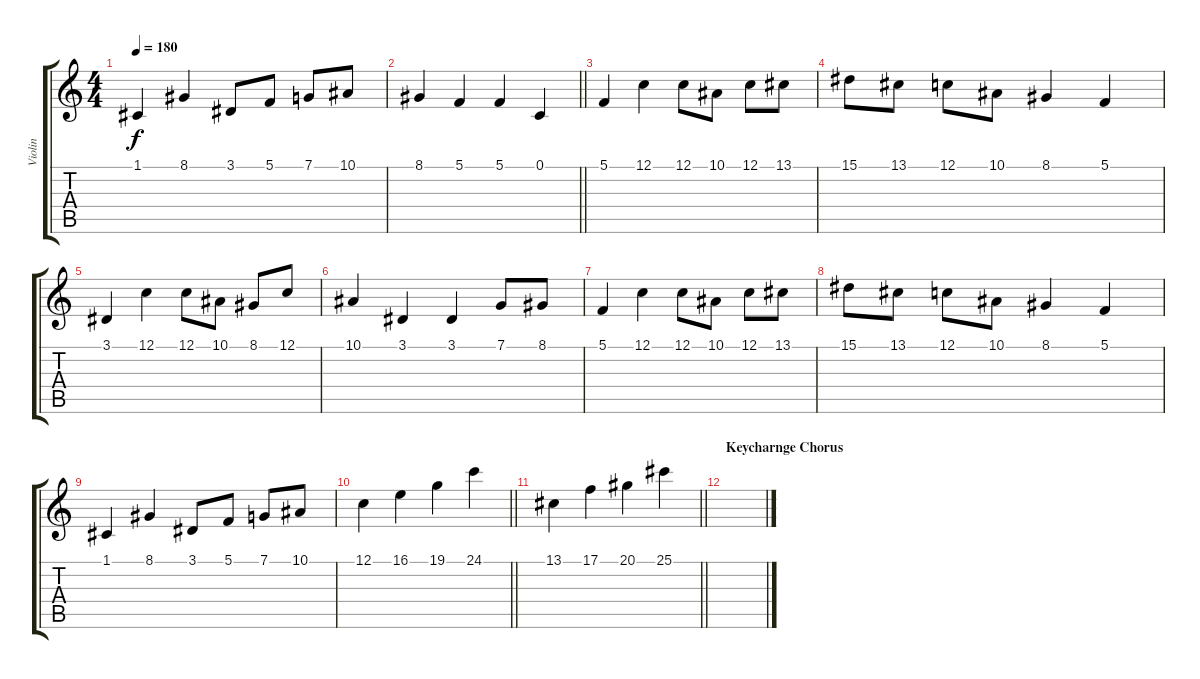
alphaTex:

\track ("Violin" "Violin") {instrument violin}
\staff {score tabs}
\tuning (C4 G3 Eb3 Bb2 F2 C2) {hide}
\ts (4 4)
\tempo 180
\clef g2
\ks c
1.1.4{dy f} 8.1.4 3.1.8 5.1.8 7.1.8 10.1.8 |
\barLineRight lightlight
8.1.4 5.1.4 5.1.4 0.1.4 |
5.1.4 12.1.4 12.1.8 10.1.8 12.1.8 13.1.8 |
15.1.8 13.1.8 12.1.8 10.1.8 8.1.4 5.1.4 |
3.1.4 12.1.4 12.1.8 10.1.8 8.1.8 12.1.8 |
10.1.4 3.1.4 3.1.4 7.1.8 8.1.8 |
5.1.4 12.1.4 12.1.8 10.1.8 12.1.8 13.1.8 |
15.1.8 13.1.8 12.1.8 10.1.8 8.1.4 5.1.4 |
1.1.4 8.1.4 3.1.8 5.1.8 7.1.8 10.1.8 |
\barLineRight lightlight
12.1.4 16.1.4 19.1.4 24.1.4 |
\barLineRight lightlight
13.1.4 17.1.4 20.1.4 25.1.4 |
\section ("" "Keycharnge Chorus")
